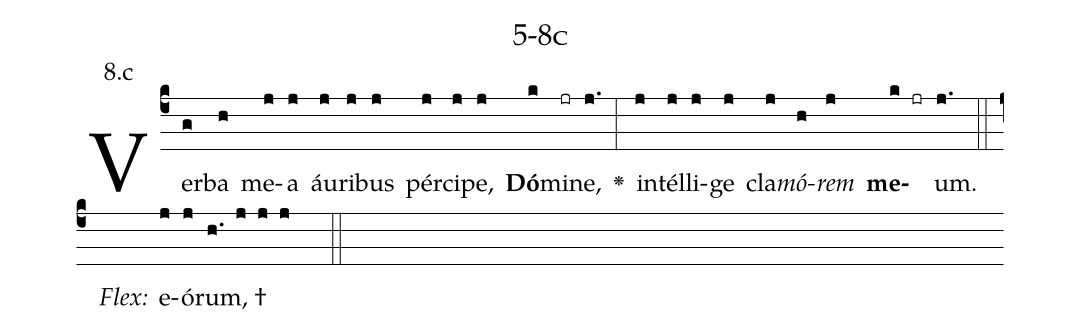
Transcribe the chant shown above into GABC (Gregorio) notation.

name: 5-8c;
annotation: 8.c;
%%
(c4)Ver(g)ba(h) me(j)a(j) áu(j)ri(j)bus(j) pér(j)ci(j)pe,(j) <b>Dó</b>(k)mi(jr)ne,(j.) <v>\greheightstar</v>(:) in(j)tél(j)li(j)ge(j) cla(j)<i>mó</i>(h)<i>rem</i>(j) <b>me</b>(k jr)um.(j.) (::)
<i>Flex:</i>()  e(j)ó(j)rum, †(h. j j j  ::)

%E(j) u(j) o(h) u(j) a(k) e.(j.) (::)
